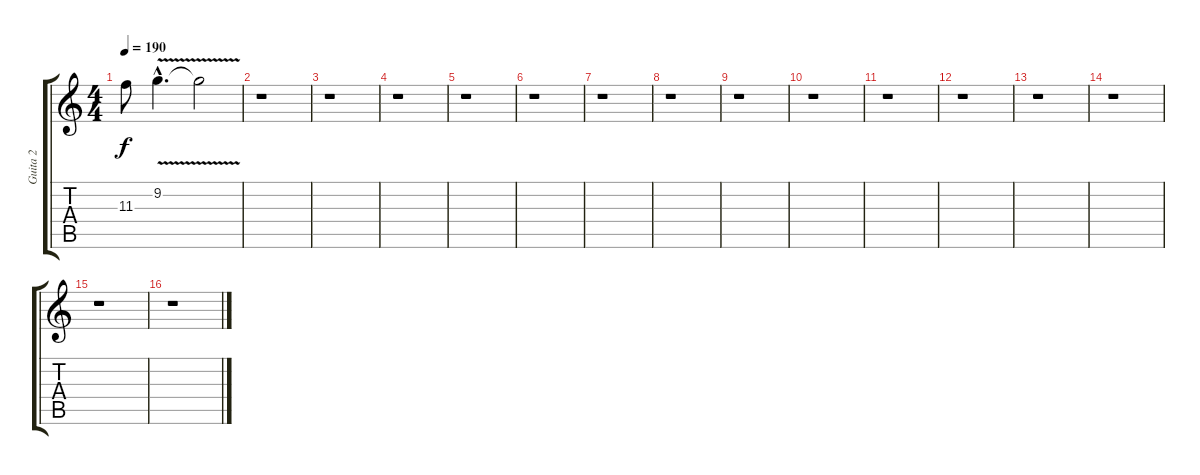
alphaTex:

\track ("Guita 2" "Guita 2") {instrument distortionguitar}
\staff {score tabs}
\tuning (Eb4 Bb3 Gb3 Db3 Ab2 Eb2) {hide}
\ts (4 4)
\tempo 190
\clef g2
\ks c
11.3.8{dy f} 9.2{v hac}.4{d} 9.2{t}.2 |
r.1 |
r.1 |
r.1 |
r.1 |
r.1 |
r.1 |
r.1 |
r.1 |
r.1 |
r.1 |
r.1 |
r.1 |
r.1 |
r.1 |
r.1
